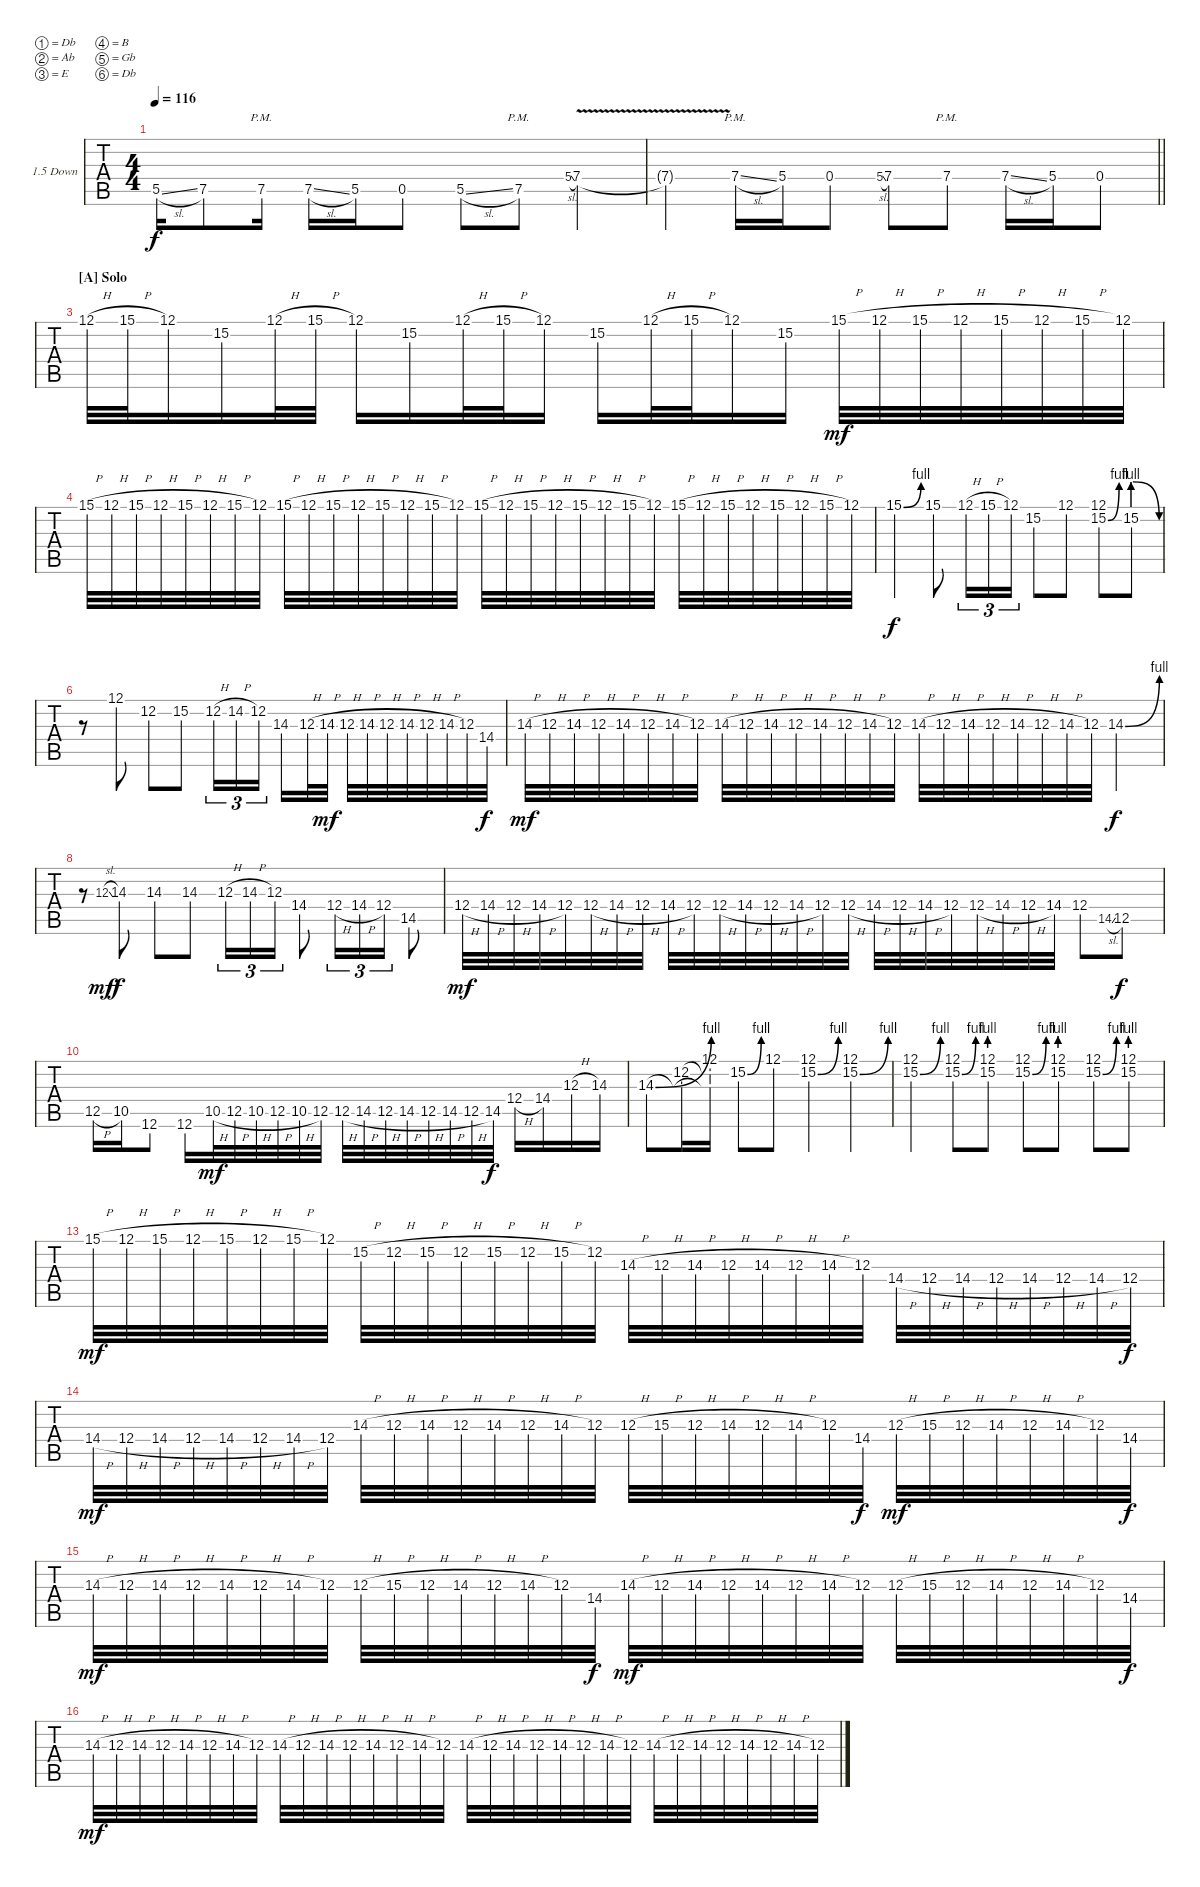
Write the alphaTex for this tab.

\bracketExtendMode nobrackets
\firstSystemTrackNameOrientation horizontal
\otherSystemsTrackNameOrientation horizontal
\defaultBarNumberDisplay FirstOfSystem
\track ("Lead" "1.5 Down") {instrument distortionguitar}
\staff {tabs}
\tuning (Db4 Ab3 E3 B2 Gb2 Db2)
\ts (4 4)
\tempo 116
\clef g2
\ks c
5.5{sl}.16{dy f} 7.5.8 7.5{pm}.16 7.5{sl}.16 5.5.16 0.5.8 5.5{sl}.8 7.5{pm}.8 5.4{sl}.8{gr onbeat} 7.4{v}.4 |
\barLineRight lightlight
7.4{v t}.4 7.4{sl pm}.16 5.4.16 0.4.8 5.4{sl}.8{gr onbeat} 7.4.8 7.4{pm}.8 7.4{sl}.16 5.4.16 0.4.8 |
\section ("A" "Solo")
12.1{h}.32 15.1{h}.32 12.1.16 15.2.16 12.1{h}.32 15.1{h}.32 12.1.16 15.2.16 12.1{h}.32 15.1{h}.32 12.1.16 15.2.16 12.1{h}.32 15.1{h}.32 12.1.16 15.2.16 15.1{h}.32{dy mf} 12.1{h}.32 15.1{h}.32 12.1{h}.32 15.1{h}.32 12.1{h}.32 15.1{h}.32 12.1.32 |
15.1{h}.32 12.1{h}.32 15.1{h}.32 12.1{h}.32 15.1{h}.32 12.1{h}.32 15.1{h}.32 12.1.32 15.1{h}.32 12.1{h}.32 15.1{h}.32 12.1{h}.32 15.1{h}.32 12.1{h}.32 15.1{h}.32 12.1.32 15.1{h}.32 12.1{h}.32 15.1{h}.32 12.1{h}.32 15.1{h}.32 12.1{h}.32 15.1{h}.32 12.1.32 15.1{h}.32 12.1{h}.32 15.1{h}.32 12.1{h}.32 15.1{h}.32 12.1{h}.32 15.1{h}.32 12.1.32 |
15.1{be (bend 0 0 60 4) hac}.4{dy f} 15.1.8 12.1{h}.16{tu (3 2)} 15.1{h}.16{tu (3 2)} 12.1.16{tu (3 2)} 15.2.8 12.1.8 (12.1 15.2{be (bend 0 0 60 4) hac}).8 15.2{be (prebendrelease 0 4 60 0)}.8 |
r.8 12.1.8 12.2{st}.8 15.2{st}.8 12.2{h}.16{tu (3 2)} 14.2{h}.16{tu (3 2)} 12.2.16{tu (3 2)} 14.3.16 12.3{h}.32 14.3{h}.32{dy mf} 12.3{h}.32 14.3{h}.32 12.3{h}.32 14.3{h}.32 12.3{h}.32 14.3{h}.32 12.3.32 14.4.32{dy f} |
14.3{h}.32{dy mf} 12.3{h}.32 14.3{h}.32 12.3{h}.32 14.3{h}.32 12.3{h}.32 14.3{h}.32 12.3.32 14.3{h}.32 12.3{h}.32 14.3{h}.32 12.3{h}.32 14.3{h}.32 12.3{h}.32 14.3{h}.32 12.3.32 14.3{h}.32 12.3{h}.32 14.3{h}.32 12.3{h}.32 14.3{h}.32 12.3{h}.32 14.3{h}.32 12.3.32 14.3{be (bend 0 0 60 4) hac}.4{dy f} |
r.8 12.3{sl}.8{gr onbeat dy mf} 14.3.8{dy f} 14.3.8 14.3.8 12.3{h}.16{tu (3 2)} 14.3{h}.16{tu (3 2)} 12.3.16{tu (3 2)} 14.4.8 12.4{h}.16{tu (3 2)} 14.4{h}.16{tu (3 2)} 12.4.16{tu (3 2)} 14.5.8 |
12.4{h}.32{dy mf} 14.4{h}.32 12.4{h}.32 14.4{h}.32 12.4.32 12.4{h}.32 14.4{h}.32 12.4{h}.32 14.4{h}.32 12.4.32 12.4{h}.32 14.4{h}.32 12.4{h}.32 14.4{h}.32 12.4.32 12.4{h}.32 14.4{h}.32 12.4{h}.32 14.4{h}.32 12.4.32 12.4{h}.32 14.4{h}.32 12.4{h}.32 14.4.32 12.4.8 14.5{sl ac}.8{gr onbeat} 12.5{ac}.8{dy f} |
12.5{h}.16 10.5.16 12.6{ac}.8 12.6{ac}.16 10.5{h}.32{dy mf} 12.5{h}.32 10.5{h}.32 12.5{h}.32 10.5{h}.32 12.5.32 12.5{h}.32 14.5{h}.32 12.5{h}.32 14.5{h}.32 12.5{h}.32 14.5{h}.32 12.5{h}.32 14.5.32{dy f} 12.4{h ac}.16 14.4{ac}.16 12.3{h ac}.16 14.3{ac}.16 |
14.3{be (bend 0 0 60 4) hac}.8 (12.2{hac} 14.3{t}).16 (12.1 12.2{t} 14.3{be (prebend 0 4 60 4) t}).16 15.2{be (bend 0 0 60 4) hac st}.8 12.1.8 (12.1 15.2{be (bend 0 0 60 4) hac}).4 (12.1 15.2{be (bend 0 0 60 4) hac}).4 |
(12.1 15.2{be (bend 0 0 60 4) hac}).4 (12.1{st} 15.2{be (bend 0 0 60 4) hac st}).8 (12.1 15.2{be (prebend 0 4 60 4) hac}).8 (12.1{st} 15.2{be (bend 0 0 60 4) hac st}).8 (12.1 15.2{be (prebend 0 4 60 4) hac}).8 (12.1{st} 15.2{be (bend 0 0 60 4) hac st}).8 (12.1 15.2{be (prebend 0 4 60 4) hac}).8 |
15.1{h}.32{dy mf} 12.1{h}.32 15.1{h}.32 12.1{h}.32 15.1{h}.32 12.1{h}.32 15.1{h}.32 12.1.32 15.2{h}.32 12.2{h}.32 15.2{h}.32 12.2{h}.32 15.2{h}.32 12.2{h}.32 15.2{h}.32 12.2.32 14.3{h}.32 12.3{h}.32 14.3{h}.32 12.3{h}.32 14.3{h}.32 12.3{h}.32 14.3{h}.32 12.3.32 14.4{h}.32 12.4{h}.32 14.4{h}.32 12.4{h}.32 14.4{h}.32 12.4{h}.32 14.4{h}.32 12.4.32{dy f} |
14.4{h}.32{dy mf} 12.4{h}.32 14.4{h}.32 12.4{h}.32 14.4{h}.32 12.4{h}.32 14.4{h}.32 12.4.32 14.3{h}.32 12.3{h}.32 14.3{h}.32 12.3{h}.32 14.3{h}.32 12.3{h}.32 14.3{h}.32 12.3.32 12.3{h}.32 15.3{h}.32 12.3{h}.32 14.3{h}.32 12.3{h}.32 14.3{h}.32 12.3.32 14.4.32{dy f} 12.3{h}.32{dy mf} 15.3{h}.32 12.3{h}.32 14.3{h}.32 12.3{h}.32 14.3{h}.32 12.3.32 14.4.32{dy f} |
14.3{h}.32{dy mf} 12.3{h}.32 14.3{h}.32 12.3{h}.32 14.3{h}.32 12.3{h}.32 14.3{h}.32 12.3.32 12.3{h}.32 15.3{h}.32 12.3{h}.32 14.3{h}.32 12.3{h}.32 14.3{h}.32 12.3.32 14.4.32{dy f} 14.3{h}.32{dy mf} 12.3{h}.32 14.3{h}.32 12.3{h}.32 14.3{h}.32 12.3{h}.32 14.3{h}.32 12.3.32 12.3{h}.32 15.3{h}.32 12.3{h}.32 14.3{h}.32 12.3{h}.32 14.3{h}.32 12.3.32 14.4.32{dy f} |
14.3{h}.32{dy mf} 12.3{h}.32 14.3{h}.32 12.3{h}.32 14.3{h}.32 12.3{h}.32 14.3{h}.32 12.3.32 14.3{h}.32 12.3{h}.32 14.3{h}.32 12.3{h}.32 14.3{h}.32 12.3{h}.32 14.3{h}.32 12.3.32 14.3{h}.32 12.3{h}.32 14.3{h}.32 12.3{h}.32 14.3{h}.32 12.3{h}.32 14.3{h}.32 12.3.32 14.3{h}.32 12.3{h}.32 14.3{h}.32 12.3{h}.32 14.3{h}.32 12.3{h}.32 14.3{h}.32 12.3.32
